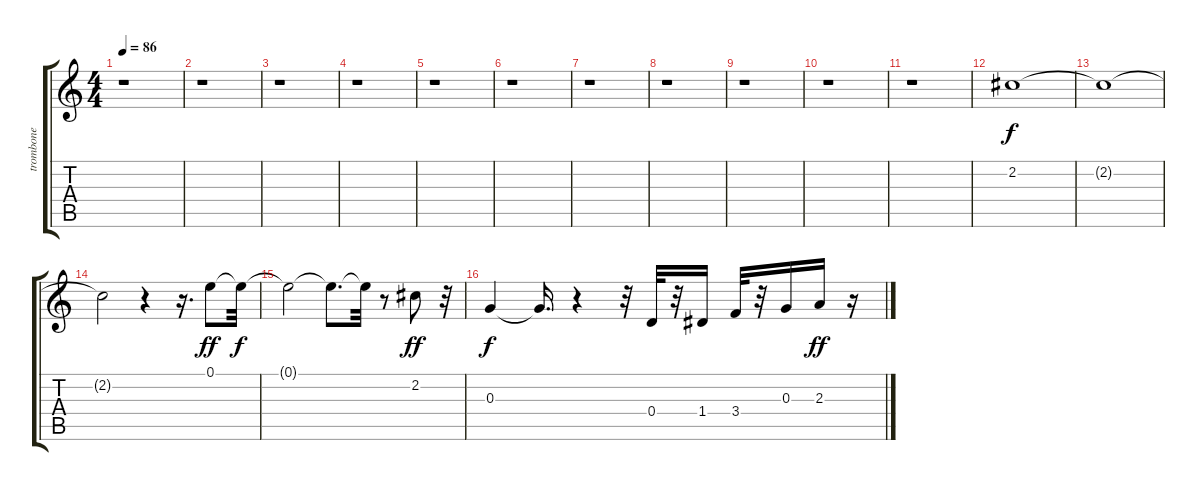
\track ("trombone" "trombone") {instrument distortionguitar}
\staff {score tabs}
\tuning (E4 B3 G3 D3 A2 E2) {hide}
\ts (4 4)
\tempo 86
\clef g2
\ks c
r.1{dy f} |
r.1 |
r.1 |
r.1 |
r.1 |
r.1 |
r.1 |
r.1 |
r.1 |
r.1 |
r.1 |
2.2.1 |
2.2{t}.1 |
2.2{t}.2 r.4 r.16{d} 0.1.8{dy ff} 0.1{t}.32{dy f} |
0.1{t}.2 0.1{t}.8{d} 0.1{t}.32 r.8 2.2.8{dy ff} r.32 |
0.3.4{dy f} 0.3{t}.16{d} r.4 r.32 0.4.32 r.32 1.4.16 3.4.32 r.32 0.3.16 2.3.16{dy ff} r.16
